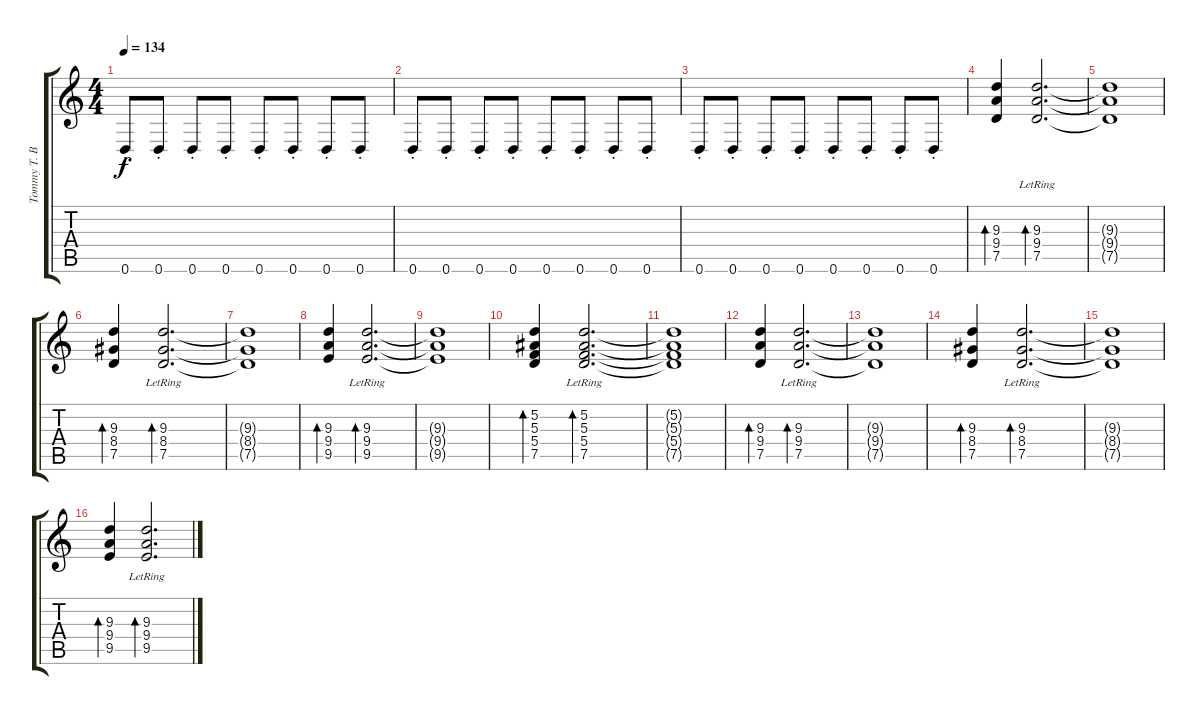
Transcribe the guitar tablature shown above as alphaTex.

\track ("Tommy T. Baron" "Tommy T. B") {instrument distortionguitar}
\staff {score tabs}
\tuning (D4 A3 F3 C3 G2 D2) {hide}
\ts (4 4)
\tempo 134
\clef g2
\ks c
0.6{st}.8{dy f} 0.6{st}.8 0.6{st}.8 0.6{st}.8 0.6{st}.8 0.6{st}.8 0.6{st}.8 0.6{st}.8 |
0.6{st}.8 0.6{st}.8 0.6{st}.8 0.6{st}.8 0.6{st}.8 0.6{st}.8 0.6{st}.8 0.6{st}.8 |
0.6{st}.8 0.6{st}.8 0.6{st}.8 0.6{st}.8 0.6{st}.8 0.6{st}.8 0.6{st}.8 0.6{st}.8 |
(9.3 9.4 7.5).4{bd 240} (9.3{lr} 9.4{lr} 7.5{lr}).2{d bd 240} |
(9.3{t} 9.4{t} 7.5{t}).1 |
(9.3 8.4 7.5).4{bd 240} (9.3{lr} 8.4{lr} 7.5{lr}).2{d bd 240} |
(9.3{t} 8.4{t} 7.5{t}).1 |
(9.3 9.4 9.5).4{bd 240} (9.3{lr} 9.4{lr} 9.5{lr}).2{d bd 240} |
(9.3{t} 9.4{t} 9.5{t}).1 |
(5.2 5.3 5.4 7.5).4{bd 240} (5.2{lr} 5.3{lr} 5.4{lr} 7.5{lr}).2{d bd 240} |
(5.2{t} 5.3{t} 5.4{t} 7.5{t}).1 |
(9.3 9.4 7.5).4{bd 240} (9.3{lr} 9.4{lr} 7.5{lr}).2{d bd 240} |
(9.3{t} 9.4{t} 7.5{t}).1 |
(9.3 8.4 7.5).4{bd 240} (9.3{lr} 8.4{lr} 7.5{lr}).2{d bd 240} |
(9.3{t} 8.4{t} 7.5{t}).1 |
(9.3 9.4 9.5).4{bd 240} (9.3{lr} 9.4{lr} 9.5{lr}).2{d bd 240}
